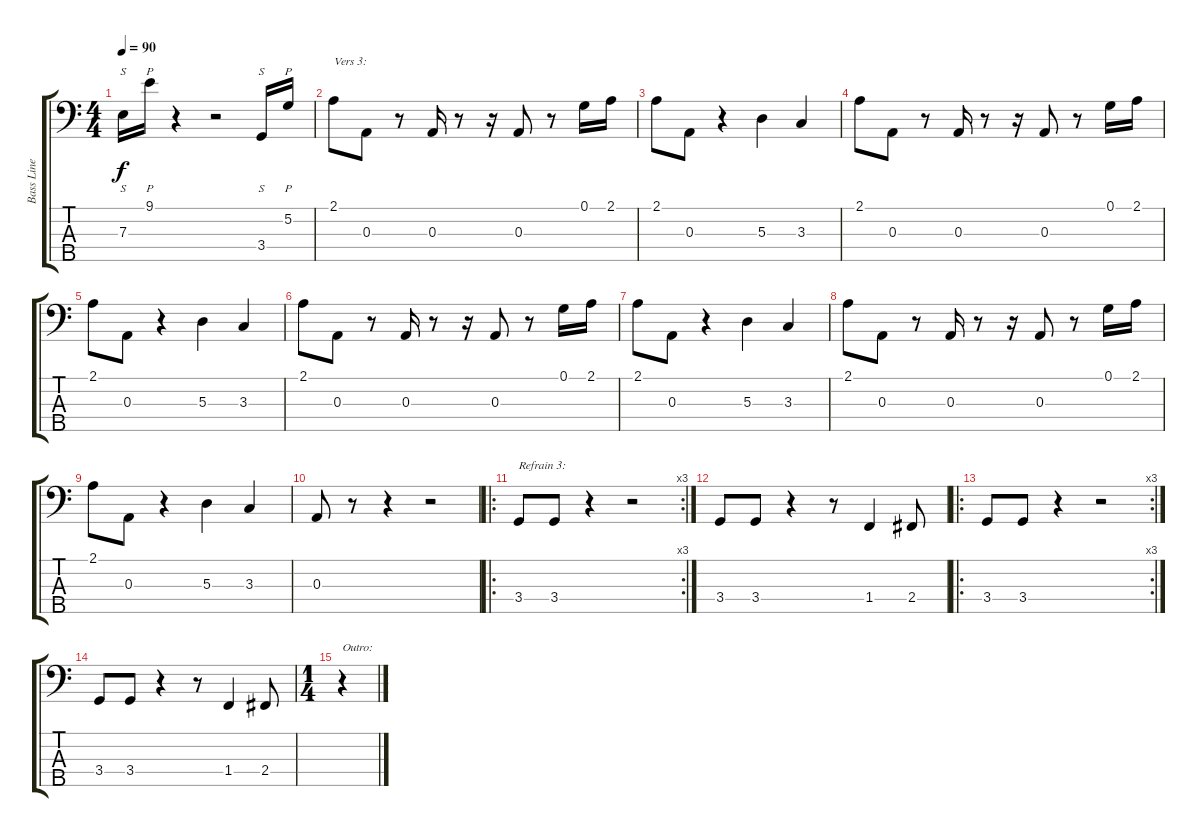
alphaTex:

\track ("Bass Line (Gudze):" "Bass Line ") {instrument electricbassfinger}
\staff {score tabs}
\tuning (G2 D2 A1 E1 B0) {hide}
\ts (4 4)
\tempo 90
\clef f4
\ks c
7.3.16{s dy f} 9.1.16{p} r.4 r.2 3.4.16{s} 5.2.16{p} |
2.1.8{txt "Vers 3:" instrument electricbassfinger} 0.3.8 r.8 0.3.16 r.8 r.16 0.3.8 r.8 0.1.16 2.1.16 |
2.1.8 0.3.8 r.4 5.3.4 3.3.4 |
2.1.8 0.3.8 r.8 0.3.16 r.8 r.16 0.3.8 r.8 0.1.16 2.1.16 |
2.1.8 0.3.8 r.4 5.3.4 3.3.4 |
2.1.8 0.3.8 r.8 0.3.16 r.8 r.16 0.3.8 r.8 0.1.16 2.1.16 |
2.1.8 0.3.8 r.4 5.3.4 3.3.4 |
2.1.8 0.3.8 r.8 0.3.16 r.8 r.16 0.3.8 r.8 0.1.16 2.1.16 |
2.1.8 0.3.8 r.4 5.3.4 3.3.4 |
0.3.8 r.8 r.4 r.2 |
\ro
\rc 3
3.4.8{txt "Refrain 3:"} 3.4.8 r.4 r.2 |
3.4.8 3.4.8 r.4 r.8 1.4.4 2.4.8 |
\ro
\rc 3
3.4.8 3.4.8 r.4 r.2 |
3.4.8 3.4.8 r.4 r.8 1.4.4 2.4.8 |
\ts (1 4)
r.4{txt "Outro:"}
